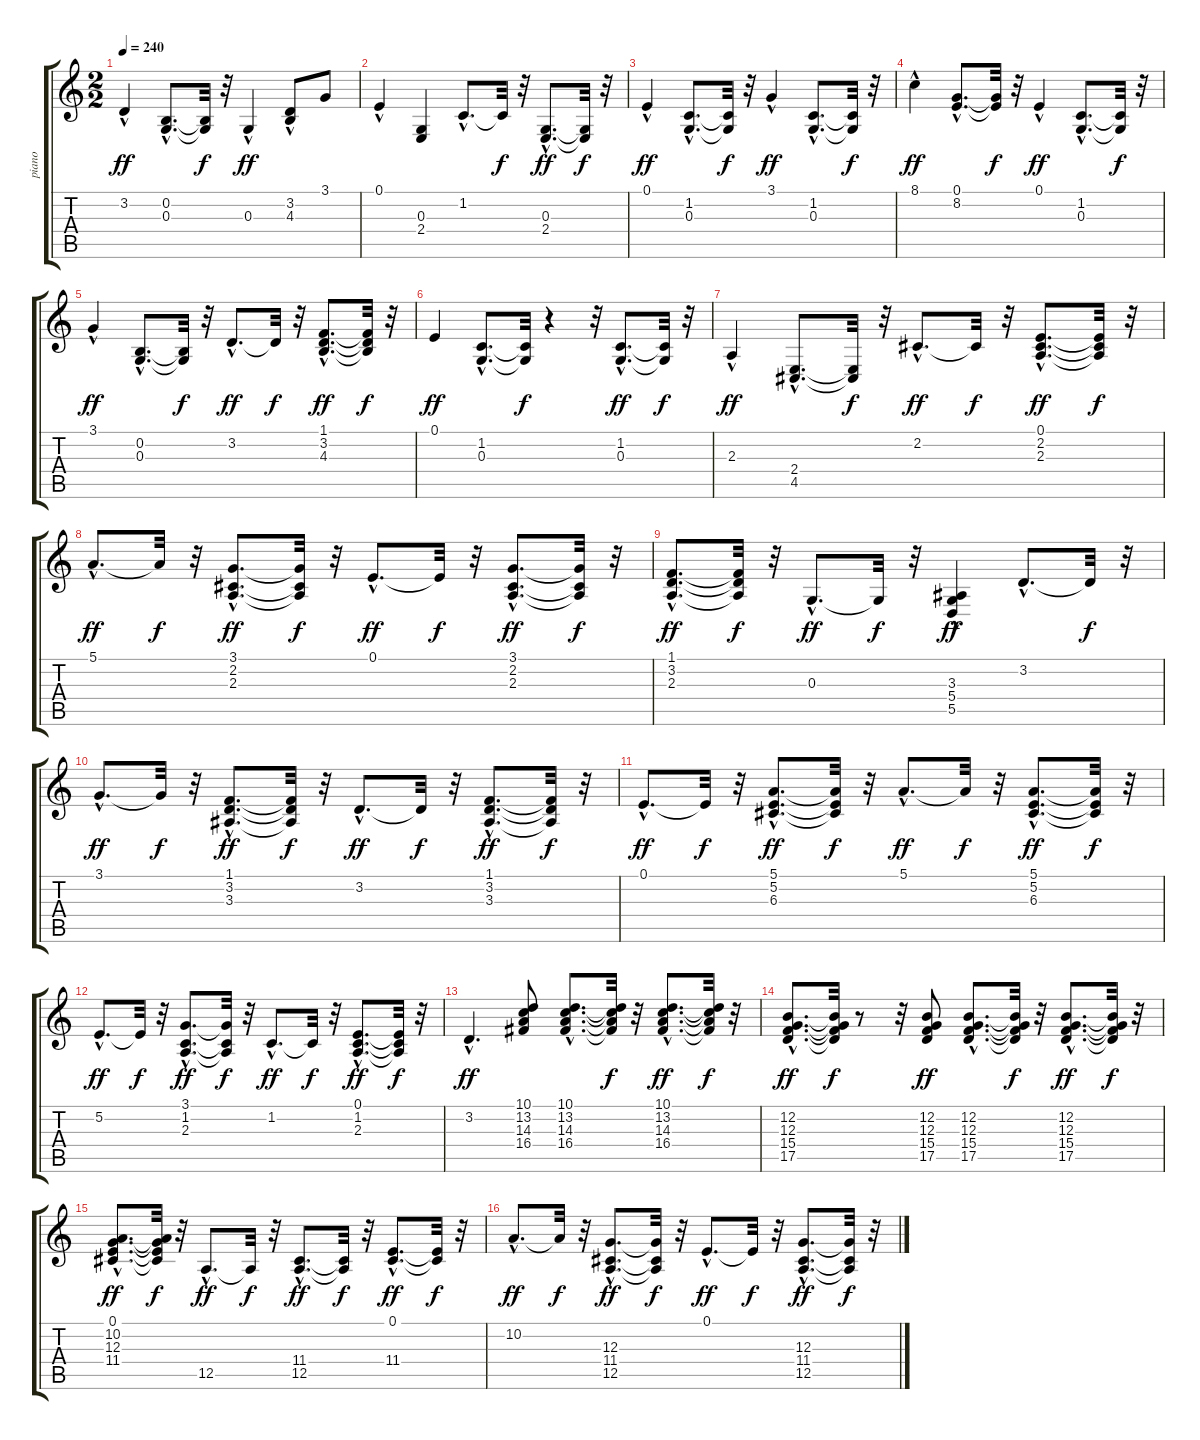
\track ("piano" "piano") {instrument acousticgrandpiano}
\staff {score tabs}
\tuning (E4 B3 G3 D3 A2 E2) {hide}
\ts (2 2)
\tempo 240
\clef g2
\ks c
3.2{hac}.4{dy ff} (0.2{hac} 0.3{hac}).8{d} (0.2{t} 0.3{t}).32{dy f} r.32 0.3{hac}.4{dy ff} (3.2{hac} 4.3{hac}).8 3.1.8 |
0.1{hac}.4 (0.3 2.4).4 1.2{hac}.8{d} 1.2{t}.32{dy f} r.32 (0.3{hac} 2.4{hac}).8{d dy ff} (0.3{t} 2.4{t}).32{dy f} r.32 |
0.1{hac}.4{dy ff} (1.2{hac} 0.3{hac}).8{d} (1.2{t} 0.3{t}).32{dy f} r.32 3.1{hac}.4{dy ff} (1.2{hac} 0.3{hac}).8{d} (1.2{t} 0.3{t}).32{dy f} r.32 |
8.1{hac}.4{dy ff} (0.1{hac} 8.2{hac}).8{d} (0.1{t} 8.2{t}).32{dy f} r.32 0.1{hac}.4{dy ff} (1.2{hac} 0.3{hac}).8{d} (1.2{t} 0.3{t}).32{dy f} r.32 |
3.1{hac}.4{dy ff} (0.2{hac} 0.3{hac}).8{d} (0.2{t} 0.3{t}).32{dy f} r.32 3.2{hac}.8{d dy ff} 3.2{t}.32{dy f} r.32 (1.1{hac} 3.2{hac} 4.3{hac}).8{d dy ff} (1.1{t} 3.2{t} 4.3{t}).32{dy f} r.32 |
0.1.4{dy ff} (1.2{hac} 0.3{hac}).8{d} (1.2{t} 0.3{t}).32{dy f} r.4 r.32 (1.2{hac} 0.3{hac}).8{d dy ff} (1.2{t} 0.3{t}).32{dy f} r.32 |
2.3{hac}.4{dy ff} (2.4{hac} 4.5{hac}).8{d} (2.4{t} 4.5{t}).32{dy f} r.32 2.2{hac}.8{d dy ff} 2.2{t}.32{dy f} r.32 (0.1{hac} 2.2{hac} 2.3{hac}).8{d dy ff} (0.1{t} 2.2{t} 2.3{t}).32{dy f} r.32 |
5.1{hac}.8{d dy ff} 5.1{t}.32{dy f} r.32 (3.1{hac} 2.2{hac} 2.3{hac}).8{d dy ff} (3.1{t} 2.2{t} 2.3{t}).32{dy f} r.32 0.1{hac}.8{d dy ff} 0.1{t}.32{dy f} r.32 (3.1{hac} 2.2{hac} 2.3{hac}).8{d dy ff} (3.1{t} 2.2{t} 2.3{t}).32{dy f} r.32 |
(1.1{hac} 3.2{hac} 2.3{hac}).8{d dy ff} (1.1{t} 3.2{t} 2.3{t}).32{dy f} r.32 0.3{hac}.8{d dy ff} 0.3{t}.32{dy f} r.32 (3.3{hac} 5.4{hac} 5.5{hac}).4{dy ff} 3.2{hac}.8{d} 3.2{t}.32{dy f} r.32 |
3.1{hac}.8{d dy ff} 3.1{t}.32{dy f} r.32 (1.1{hac} 3.2{hac} 3.3{hac}).8{d dy ff} (1.1{t} 3.2{t} 3.3{t}).32{dy f} r.32 3.2{hac}.8{d dy ff} 3.2{t}.32{dy f} r.32 (1.1{hac} 3.2{hac} 3.3{hac}).8{d dy ff} (1.1{t} 3.2{t} 3.3{t}).32{dy f} r.32 |
0.1{hac}.8{d dy ff} 0.1{t}.32{dy f} r.32 (5.1{hac} 5.2{hac} 6.3{hac}).8{d dy ff} (5.1{t} 5.2{t} 6.3{t}).32{dy f} r.32 5.1{hac}.8{d dy ff} 5.1{t}.32{dy f} r.32 (5.1{hac} 5.2{hac} 6.3{hac}).8{d dy ff} (5.1{t} 5.2{t} 6.3{t}).32{dy f} r.32 |
5.2{hac}.8{d dy ff} 5.2{t}.32{dy f} r.32 (3.1{hac} 1.2{hac} 2.3{hac}).8{d dy ff} (3.1{t} 1.2{t} 2.3{t}).32{dy f} r.32 1.2{hac}.8{d dy ff} 1.2{t}.32{dy f} r.32 (0.1{hac} 1.2{hac} 2.3{hac}).8{d dy ff} (0.1{t} 1.2{t} 2.3{t}).32{dy f} r.32 |
3.2{hac}.4{d dy ff} (10.1 13.2 14.3 16.4).8 (10.1{hac} 13.2{hac} 14.3{hac} 16.4{hac}).8{d} (10.1{t} 13.2{t} 14.3{t} 16.4{t}).32{dy f} r.32 (10.1{hac} 13.2{hac} 14.3{hac} 16.4{hac}).8{d dy ff} (10.1{t} 13.2{t} 14.3{t} 16.4{t}).32{dy f} r.32 |
(12.2{hac} 12.3{hac} 15.4{hac} 17.5{hac}).8{d dy ff} (12.2{t} 12.3{t} 15.4{t} 17.5{t}).32{dy f} r.8 r.32 (12.2 12.3 15.4 17.5).8{dy ff} (12.2{hac} 12.3{hac} 15.4{hac} 17.5{hac}).8{d} (12.2{t} 12.3{t} 15.4{t} 17.5{t}).32{dy f} r.32 (12.2{hac} 12.3{hac} 15.4{hac} 17.5{hac}).8{d dy ff} (12.2{t} 12.3{t} 15.4{t} 17.5{t}).32{dy f} r.32 |
(0.1{hac} 10.2{hac} 12.3{hac} 11.4{hac}).8{d dy ff} (0.1{t} 10.2{t} 12.3{t} 11.4{t}).32{dy f} r.32 12.5{hac}.8{d dy ff} 12.5{t}.32{dy f} r.32 (11.4{hac} 12.5{hac}).8{d dy ff} (11.4{t} 12.5{t}).32{dy f} r.32 (0.1{hac} 11.4{hac}).8{d dy ff} (0.1{t} 11.4{t}).32{dy f} r.32 |
10.2{hac}.8{d dy ff} 10.2{t}.32{dy f} r.32 (12.3{hac} 11.4{hac} 12.5{hac}).8{d dy ff} (12.3{t} 11.4{t} 12.5{t}).32{dy f} r.32 0.1{hac}.8{d dy ff} 0.1{t}.32{dy f} r.32 (12.3{hac} 11.4{hac} 12.5{hac}).8{d dy ff} (12.3{t} 11.4{t} 12.5{t}).32{dy f} r.32
